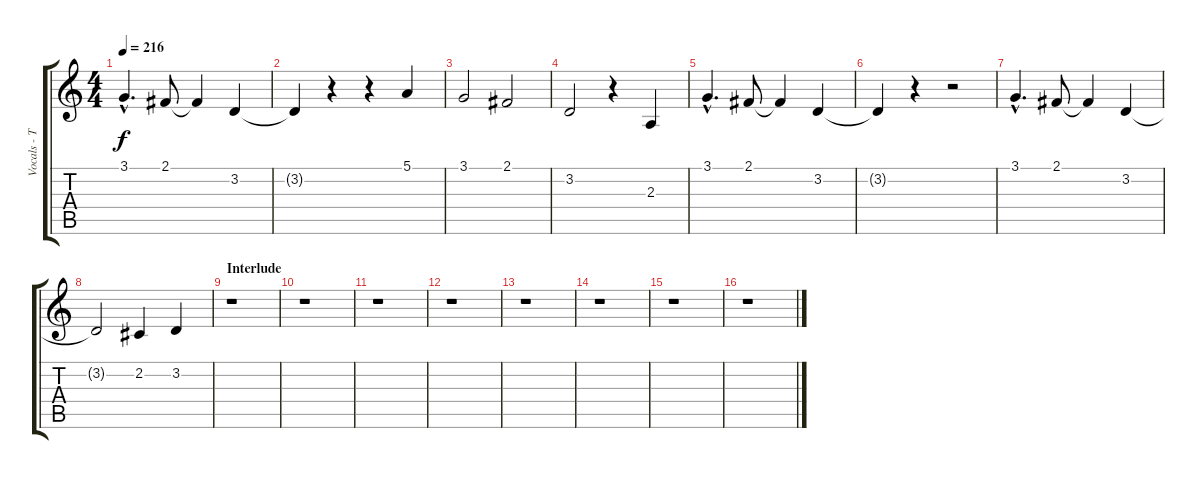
\track ("Vocals - Tom/Mark" "Vocals - T") {instrument altosax}
\staff {score tabs}
\tuning (E4 B3 G3 D3 A2 E2) {hide}
\ts (4 4)
\tempo 216
\clef g2
\ks c
3.1{hac}.4{d dy f} 2.1.8 2.1{t}.4 3.2.4 |
3.2{t}.4 r.4 r.4 5.1.4 |
3.1.2 2.1.2 |
3.2.2 r.4 2.3.4 |
3.1{hac}.4{d} 2.1.8 2.1{t}.4 3.2.4 |
3.2{t}.4 r.4 r.2 |
3.1{hac}.4{d} 2.1.8 2.1{t}.4 3.2.4 |
3.2{t}.2 2.2.4 3.2.4 |
\section ("" "Interlude")
r.1 |
r.1 |
r.1 |
r.1 |
r.1 |
r.1 |
r.1 |
r.1
